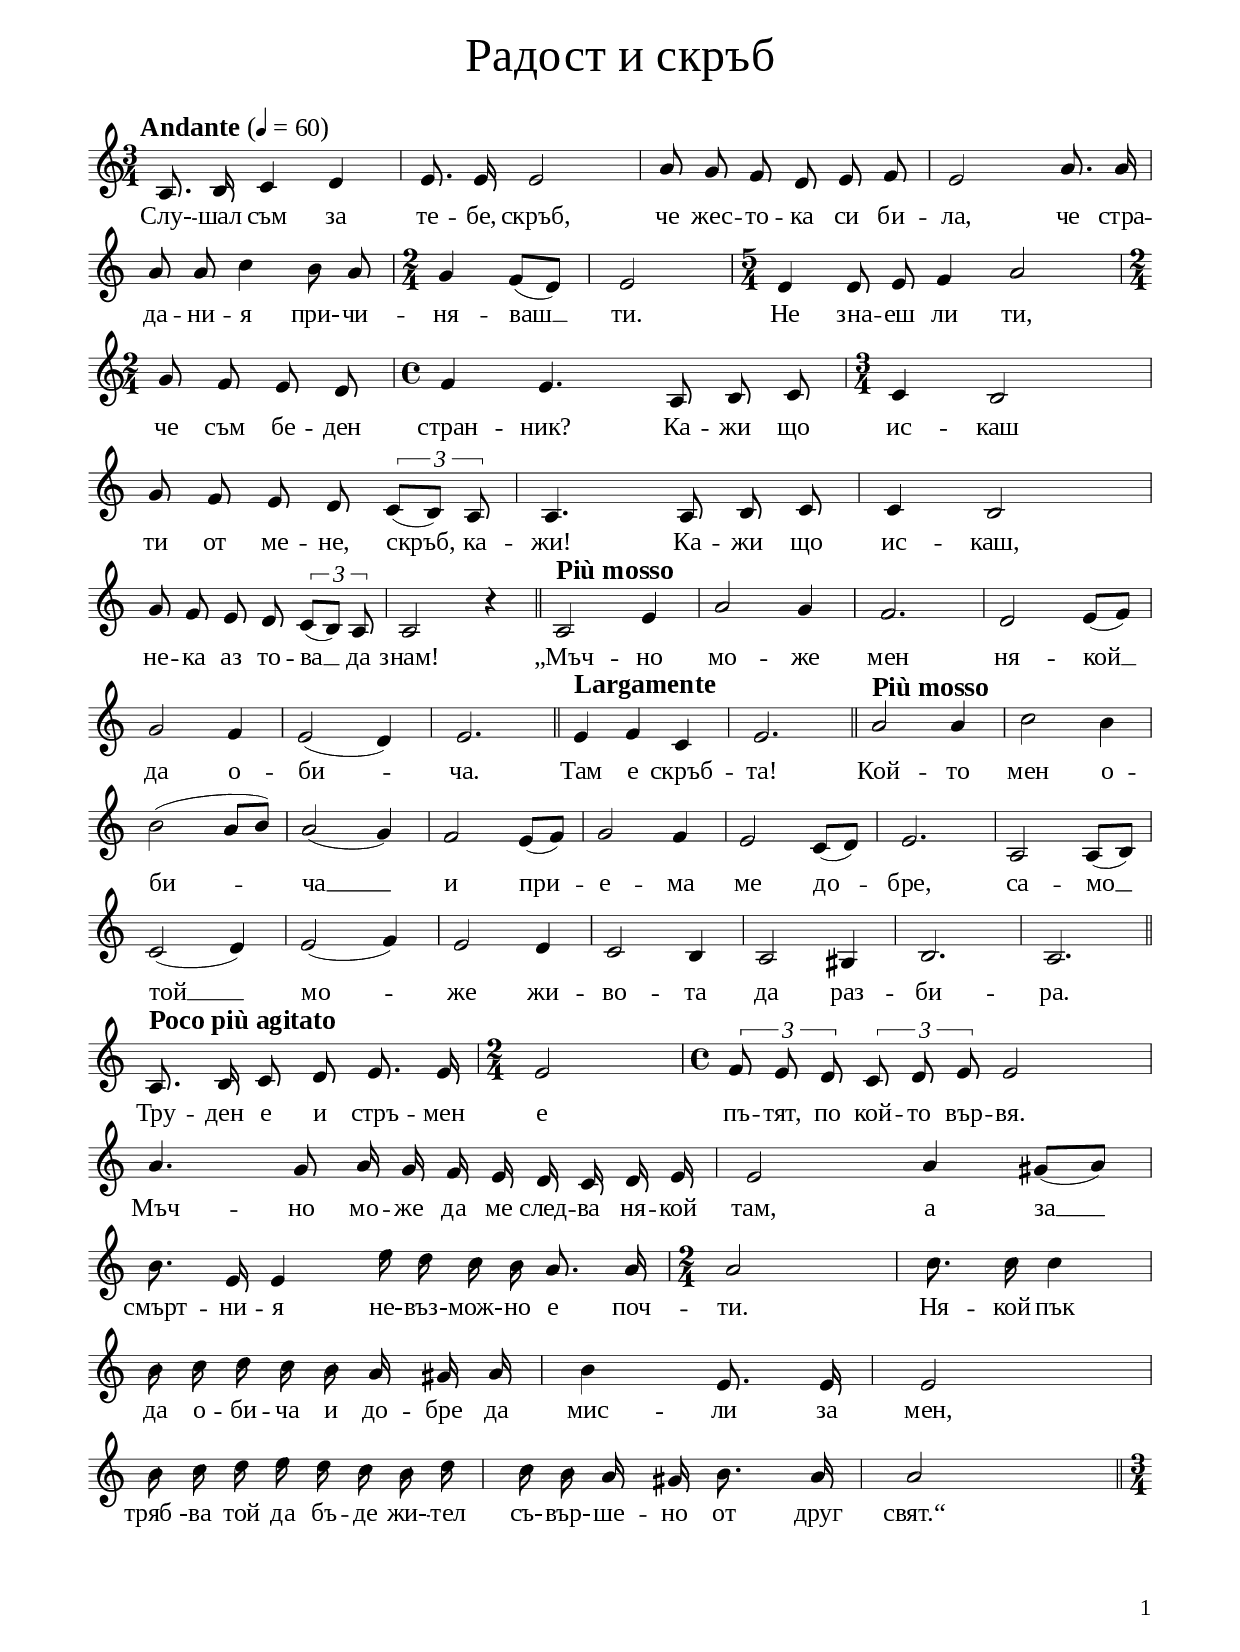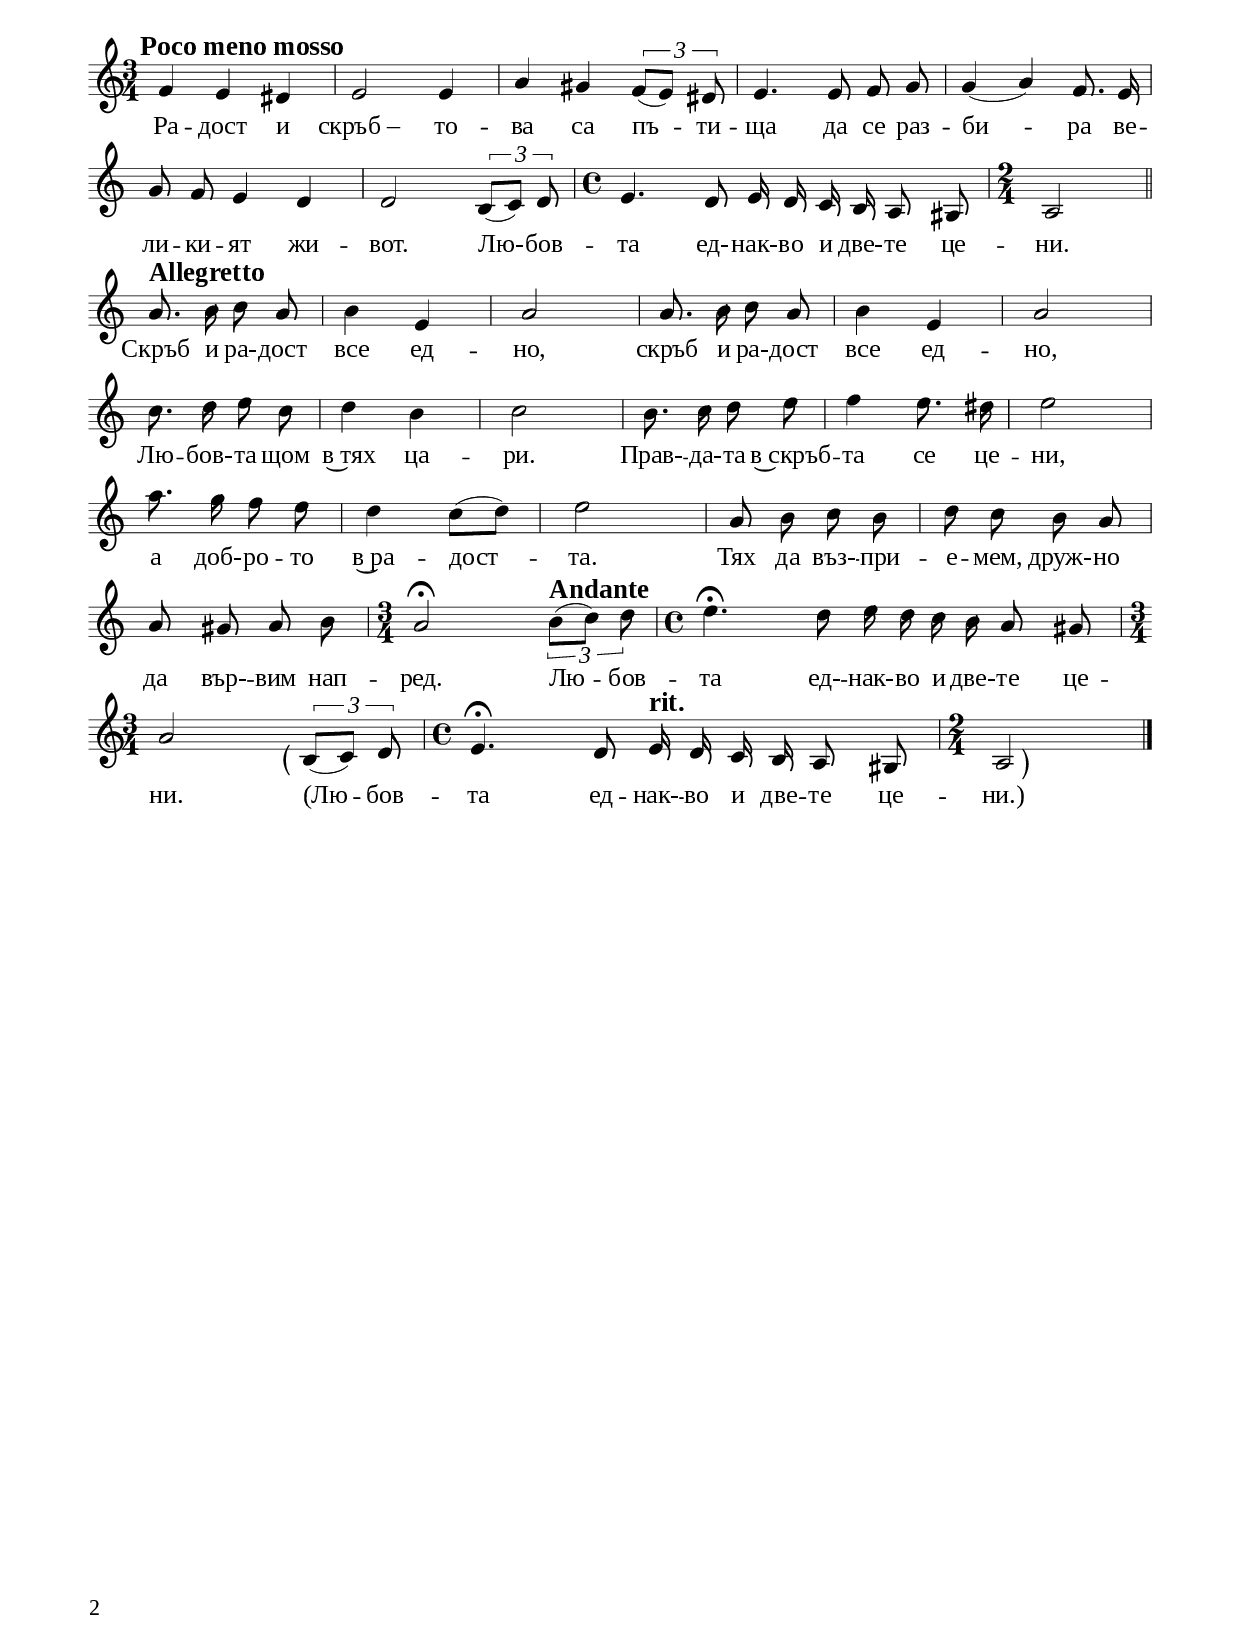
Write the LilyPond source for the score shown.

\version "2.24.3"

\include "include/globals.ily"

startParenthesis = {
  \once \override Parentheses.stencils = #(lambda (grob)
        (let ((par-list (parentheses-interface::calc-parenthesis-stencils grob)))
          (list (car par-list) point-stencil )))
}

endParenthesis = {
  \once \override Parentheses.stencils = #(lambda (grob)
        (let ((par-list (parentheses-interface::calc-parenthesis-stencils grob)))
          (list point-stencil (cadr par-list))))
} 

\bookpart {
  \label #'ref122
  \tocItem \markup "Радост и скръб"
  \paper {
    print-all-headers = ##t
    print-page-number = ##t
    print-first-page-number = ##t

    % put page numbers on the bottom
    oddHeaderMarkup = \markup ""
    evenHeaderMarkup = \markup ""
    oddFooterMarkup = \markup
    \fill-line {
      ""
      \if \should-print-page-number \fromproperty #'page:page-number-string
    }
    evenFooterMarkup = \markup
    \fill-line {
      \if \should-print-page-number \fromproperty #'page:page-number-string
      ""
    }

    left-margin = 1.5\cm
    right-margin = 1.5\cm
    top-margin = 1.6\cm
    bottom-margin = 1.2\cm
    ragged-bottom = ##t % do not spread the staves to fill the whole vertical space

    % change distance between staves
    system-system-spacing =
    #'((basic-distance . 10)
       (minimum-distance . 6)
       (padding . 1)
       (stretchability . 12))
  }
  \score {
    \layout {
      indent = 0.0\cm % remove first line indentation
      ragged-last = ##f % do spread last line to fill the whole space
      \override Staff.BarLine.thick-thickness = #4 %make the end and repeat bars thiner
      \override Score.VoltaBracket.font-size = #-1.7 % make the repeat number fontsize smaller
      

      \context {
        \Score
        \omit BarNumber %remove bar numbers
        \override KeySignature.X-offset = #-1.2 % decrease keysigniture offset
        \override TimeSignature.X-offset = #-1.8 % decrease time signiture offset
        \override MetronomeMark.font-size = #1.5 % increase the tempo fontsize
        \override TupletNumber.font-size = #0.4 % increase the triol number

      } % context

      \context {
        % change staff size
        \Staff
        fontSize = #+0 % affects notes size only
        \override StaffSymbol.staff-space = #(magstep -3)
        \override StaffSymbol.thickness = #0.5
        \override BarLine.hair-thickness = #1
        %\override StaffSymbol.ledger-line-thickness = #'(0 . 0)
      }

      \context {
        % adjust space between staff and lyrics and between the two lyric lines
        \Lyrics
        \override VerticalAxisGroup.nonstaff-relatedstaff-spacing = #'((padding . 1))
        includeGraceNotes = ##t
      }
    } % layout

    \new Staff \relative c' {
      \clef treble
      \key a \minor
      \time 3/4
      \tempoFunc "Andante" 4 "60"
      \autoBeamOff
      a8.  b16  c4  d4 | % 2
      e8.  e16  e2 | % 3
      a8  g8  f8  d8  e8
      f8 |  % 4
      e2  a8.  a16  | \break % 5
      a8  a8  c4  b8  a8 | % 6
      \time 2/4  | % 6
      g4  f8 [(  d8 )] | % 7
      e2 | % 8
      \time 5/4  | % 8
      d4  d8  e8  f4  a2 | \break % 9
      \time 2/4  | % 9
      g8  f8  e8  d8   | \time 4/4 f4
      e4.  a,8  b8  c8 | % 11
      \time 3/4 c4  b2  | \break % 12
      g'8  f8  e8  d8
      \tuplet 3/2 { c8 ( [  b8 )]  a8  }
      |  % 13
      a4.  a8  b8  c8 | % 14
      c4  b2  \break | % 15
      g'8  f8  e8  d8
      \tuplet 3/2 { c8 ( [  b8] ) a8 }
      | % 16
      a2 r4 \bar "||" % 17
      \tempo"Più mosso" a2 e'4 | % 18
      a2  g4 | % 19
      f2. |
      d2  e8 ( [  f8 ) ] | \break % 21
      g2  f4 |  % 22
      e2 (  d4 ) | % 23
      e2. \bar "||" |
      \tempo"Largamente" e4 f4  c4  | % 25
      e2. \bar "||"
      \tempo "Più mosso" a2 a4 | % 27
      c2  b4  | \break % 28
      b2 (  a8 [  b8 ) ] | % 29
      a2 (  g4 ) |
      f2  e8 ( [  f8 ) ] | % 31
      g2  f4 | % 32
      e2  c8 ( [  d8 ) ] | % 33
      e2. | % 34
      a,2  a8 ( [  b8 ) ] \break | % 35
      c2 (  d4 ) | % 36
      e2 (  f4 ) | % 37
      e2  d4 | % 38
      c2  b4 | % 39
      a2  gis4 |
      b2. | % 41
      a2. \bar "||"
      \break  | % 42
      \tempo"Poco più agitato" a8. b16
      c8  d8  e8.  e16 | % 43
      \time 2/4  | % 43
      e2 | % 44
      \time 4/4  | % 44
      \tuplet 3/2 {f8   e8  d8 }
      \tuplet 3/2 {c8  d8  e8 }
      e2  |
      a4.  g8  a16  g16  f16
      e16  d16  c16  d16  e16 | % 46
      e2  a4  gis8 ( [  a8 ) ] \break | % 47
      b8.  e,16  e4  e'16
      d16  c16  b16  a8.  a16 |  % 48
      \time 2/4  | % 48
      a2 |   % 49
      c8.  c16  c4  \break |
      b16  c16  d16  c16
      b16  a16  gis16  a16 | % 51
      b4  e,8.  e16 | % 52
      e2  | \break % 53
      b'16  c16  d16  e16
      d16  c16  b16  d16 |  % 54
      c16  b16  a16  gis16
      b8.  a16 | % 55
      a2 \break \bar "||" | % 56
      \time 3/4  | % 56
      \tempo "Poco meno mosso" f4 e4
      dis4 | % 57
      e2  e4 | % 58
      a4  gis4
      \tuplet 3/2 { f8 ( [  e8 ] )  dis8  }
      | % 59
      e4.  e8  f8  g8 |
      g4 (  a4 )  f8.  e16  | \break % 61
      g8  f8  e4  d4 | % 62
      d2
      \tuplet 3/2 { b8 ( [  c8 ) ]  d8  }
      | % 63
      \time 4/4 e4.  d8  e16  d16  c16
      b16  a8  gis8 | % 64
      \time 2/4 a2 \bar "||"  \break | % 65
      \tempo"Allegretto" a'8. b16
      c8  a8  | % 66
      b4  e,4  | % 67
      a2  | % 68
      a8.  b16  c8  a8  | % 69
      b4  e,4  |
      a2  \break  | % 71
      c8.  d16  e8  c8  | % 72
      d4  b4  | % 73
      c2  | % 74
      b8.  c16  d8  e8  | % 75
      f4  e8.  dis16  | % 76
      e2  \break  | % 77
      a8. g16 f8 e8  | % 78
      d4 c8 ( [ d8 ) ] | % 79
      e2 |
      a,8 b8 c8 b8  | % 81
      d8 c8 b8  a8  \break | % 82
      a8  gis8  a8 b8 | % 83
      \time 3/4  | % 83
      a2 ^\fermata
      \tuplet 3/2 { \tempo "Andante" b8 ( [ c8 ) ] d8  }
      \time 4/4  | % 84
      e4. \fermata
      d8 e16  d16 c16  b16
      a8 gis8 | \break % 85

      \time 3/4 a2

      \tuplet 3/2 {
        %\once \override TextScript.outside-staff-priority = ##f
        %\once \override TextScript.extra-offset = #'(-1.8 . 3.5)
        \once \override Staff.Parentheses.font-size = #+3
        \once \override Staff.Parentheses.padding = #1
        \startParenthesis
        \parenthesize b,8%-\markup \bold \fontsize #+2 {"("}
        ( [ c8 ) ] d8
      } |
      \time 4/4   % 84
      e4. \fermata
      d8 \tempo "rit." e16  d16 c16  b16
      a8 gis8 |
      \time 2/4
      %\once \override TextScript.outside-staff-priority = ##f
      %\once \override TextScript.extra-offset = #'(3 . 3.0)
      
      \once \override Staff.Parentheses.font-size = #+3
      \once \override Staff.Parentheses.padding = #1
      \endParenthesis \parenthesize a2%-\markup \bold \fontsize #+2 {")"}
      
      \bar "|."
    }

    \addlyrics {
      "Слу-" -- шал съм за те -- бе, скръб,
      че жес -- то -- ка си би -- ла, че
      стра -- да -- ни -- я "при-" -- чи -- ня
      -- ваш __  ти. Не зна -- еш ли ти,
      че съм бе -- ден стран -- ник? Ка
      -- жи що ис -- каш ти от ме -- не,
      скръб, ка -- жи! Ка -- жи що
      ис -- каш, не -- ка аз то -- ва __
      да знам! "„Мъч" -- но мо -- же
      мен ня -- кой __  да о -- би
      -- ча. Там е скръб -- та! Кой --
      то мен о -- би  --  ча __
      и при  -- е -- ма ме до  --
      бре, са -- мо __ той __ мо
      -- же жи -- во -- та да раз -- би
      -- ра. Тру -- ден е и стръ -- мен
      е пъ -- тят, по кой -- то вър --
      вя. Мъч -- но мо -- же да ме след
      -- ва ня -- кой там, а за __
      смърт -- ни -- я "не-" -- "въз-" -- "мож-" --
      но е поч -- ти. Ня -- кой пък да
      о -- би -- ча и до -- бре да мис --
      ли за мен, "тряб -" -- ва той да бъ
      -- де "жи-" -- тел "съ-" -- "вър-" -- ше -- но
      от друг "свят.“" Ра -- дост и
      "скръб –" то -- ва са пъ  -- ти --
      ща да се раз -- би -- ра ве --
      ли -- ки -- ят жи -- вот. "Лю-"  --
      бов -- та "ед-" -- "нак-" -- во и "две-" --
      те це -- ни. Скръб и "ра-" -- дост
      все ед -- но, скръб и "ра-" -- дост
      все ед -- но, Лю -- "бов-" -- та щом
      в~тях ца -- ри. "Прав-" -- "да-" -- та
      в~скръб -- та се це -- ни, а "доб-"
      -- ро -- то в~ра -- дост  -- та.
      Тях да "въз-" -- при -- е -- мем, "друж-"
      -- но да "вър-" -- вим нап -- ред. Лю
      -- бов -- та "ед-" -- "нак-" -- во и
      "две-" -- те це -- ни. (Лю
      -- бов -- та ед -- "нак-" -- во и
      две -- те це -- ни.)
    }

    \header {
      title = \titleFunc #'ref_desc_12 "Радост и скръб" "Radost i skrăb"
    }

    \midi{}

  } % score


} % bookpart
